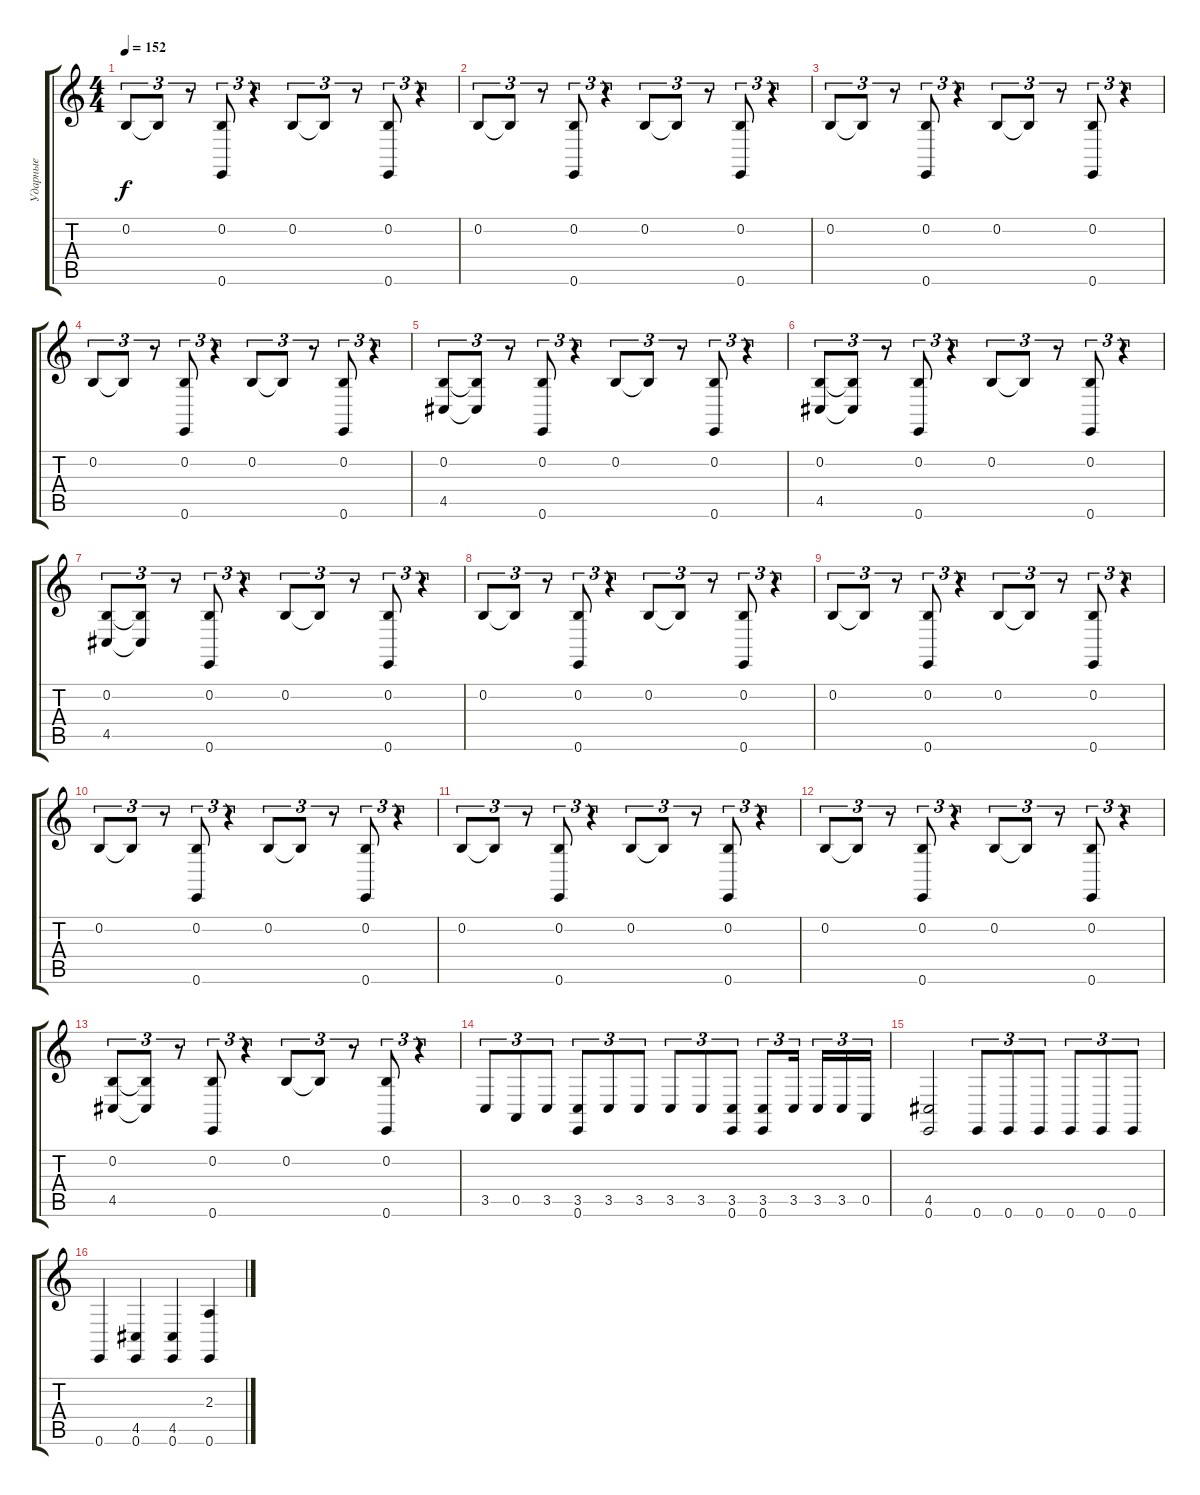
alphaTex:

\track ("Ударные" "Ударные") {instrument acousticgrandpiano}
\staff {score tabs}
\tuning (E4 B3 G3 D3 A2 E2) {hide}
\ts (4 4)
\tempo 152
\clef g2
\ks c
0.2.8{tu (3 2) dy f} 0.2{t}.8{tu (3 2)} r.8{tu (3 2)} (0.2 0.6).8{tu (3 2)} r.4{tu (3 2)} 0.2.8{tu (3 2)} 0.2{t}.8{tu (3 2)} r.8{tu (3 2)} (0.2 0.6).8{tu (3 2)} r.4{tu (3 2)} |
0.2.8{tu (3 2)} 0.2{t}.8{tu (3 2)} r.8{tu (3 2)} (0.2 0.6).8{tu (3 2)} r.4{tu (3 2)} 0.2.8{tu (3 2)} 0.2{t}.8{tu (3 2)} r.8{tu (3 2)} (0.2 0.6).8{tu (3 2)} r.4{tu (3 2)} |
0.2.8{tu (3 2)} 0.2{t}.8{tu (3 2)} r.8{tu (3 2)} (0.2 0.6).8{tu (3 2)} r.4{tu (3 2)} 0.2.8{tu (3 2)} 0.2{t}.8{tu (3 2)} r.8{tu (3 2)} (0.2 0.6).8{tu (3 2)} r.4{tu (3 2)} |
0.2.8{tu (3 2)} 0.2{t}.8{tu (3 2)} r.8{tu (3 2)} (0.2 0.6).8{tu (3 2)} r.4{tu (3 2)} 0.2.8{tu (3 2)} 0.2{t}.8{tu (3 2)} r.8{tu (3 2)} (0.2 0.6).8{tu (3 2)} r.4{tu (3 2)} |
(0.2 4.5).8{tu (3 2)} (0.2{t} 4.5{t}).8{tu (3 2)} r.8{tu (3 2)} (0.2 0.6).8{tu (3 2)} r.4{tu (3 2)} 0.2.8{tu (3 2)} 0.2{t}.8{tu (3 2)} r.8{tu (3 2)} (0.2 0.6).8{tu (3 2)} r.4{tu (3 2)} |
(0.2 4.5).8{tu (3 2)} (0.2{t} 4.5{t}).8{tu (3 2)} r.8{tu (3 2)} (0.2 0.6).8{tu (3 2)} r.4{tu (3 2)} 0.2.8{tu (3 2)} 0.2{t}.8{tu (3 2)} r.8{tu (3 2)} (0.2 0.6).8{tu (3 2)} r.4{tu (3 2)} |
(0.2 4.5).8{tu (3 2)} (0.2{t} 4.5{t}).8{tu (3 2)} r.8{tu (3 2)} (0.2 0.6).8{tu (3 2)} r.4{tu (3 2)} 0.2.8{tu (3 2)} 0.2{t}.8{tu (3 2)} r.8{tu (3 2)} (0.2 0.6).8{tu (3 2)} r.4{tu (3 2)} |
0.2.8{tu (3 2)} 0.2{t}.8{tu (3 2)} r.8{tu (3 2)} (0.2 0.6).8{tu (3 2)} r.4{tu (3 2)} 0.2.8{tu (3 2)} 0.2{t}.8{tu (3 2)} r.8{tu (3 2)} (0.2 0.6).8{tu (3 2)} r.4{tu (3 2)} |
0.2.8{tu (3 2)} 0.2{t}.8{tu (3 2)} r.8{tu (3 2)} (0.2 0.6).8{tu (3 2)} r.4{tu (3 2)} 0.2.8{tu (3 2)} 0.2{t}.8{tu (3 2)} r.8{tu (3 2)} (0.2 0.6).8{tu (3 2)} r.4{tu (3 2)} |
0.2.8{tu (3 2)} 0.2{t}.8{tu (3 2)} r.8{tu (3 2)} (0.2 0.6).8{tu (3 2)} r.4{tu (3 2)} 0.2.8{tu (3 2)} 0.2{t}.8{tu (3 2)} r.8{tu (3 2)} (0.2 0.6).8{tu (3 2)} r.4{tu (3 2)} |
0.2.8{tu (3 2)} 0.2{t}.8{tu (3 2)} r.8{tu (3 2)} (0.2 0.6).8{tu (3 2)} r.4{tu (3 2)} 0.2.8{tu (3 2)} 0.2{t}.8{tu (3 2)} r.8{tu (3 2)} (0.2 0.6).8{tu (3 2)} r.4{tu (3 2)} |
0.2.8{tu (3 2)} 0.2{t}.8{tu (3 2)} r.8{tu (3 2)} (0.2 0.6).8{tu (3 2)} r.4{tu (3 2)} 0.2.8{tu (3 2)} 0.2{t}.8{tu (3 2)} r.8{tu (3 2)} (0.2 0.6).8{tu (3 2)} r.4{tu (3 2)} |
(0.2 4.5).8{tu (3 2)} (0.2{t} 4.5{t}).8{tu (3 2)} r.8{tu (3 2)} (0.2 0.6).8{tu (3 2)} r.4{tu (3 2)} 0.2.8{tu (3 2)} 0.2{t}.8{tu (3 2)} r.8{tu (3 2)} (0.2 0.6).8{tu (3 2)} r.4{tu (3 2)} |
3.5.8{tu (3 2)} 0.5.8{tu (3 2)} 3.5.8{tu (3 2)} (3.5 0.6).8{tu (3 2)} 3.5.8{tu (3 2)} 3.5.8{tu (3 2)} 3.5.8{tu (3 2)} 3.5.8{tu (3 2)} (3.5 0.6).8{tu (3 2)} (3.5 0.6).8{tu (3 2)} 3.5.16{tu (3 2) beam splitsecondary} 3.5.16{tu (3 2)} 3.5.16{tu (3 2)} 0.5.16{tu (3 2)} |
(4.5 0.6).2 0.6.8{tu (3 2)} 0.6.8{tu (3 2)} 0.6.8{tu (3 2)} 0.6.8{tu (3 2)} 0.6.8{tu (3 2)} 0.6.8{tu (3 2)} |
0.6.4 (4.5 0.6).4 (4.5 0.6).4 (2.3 0.6).4
